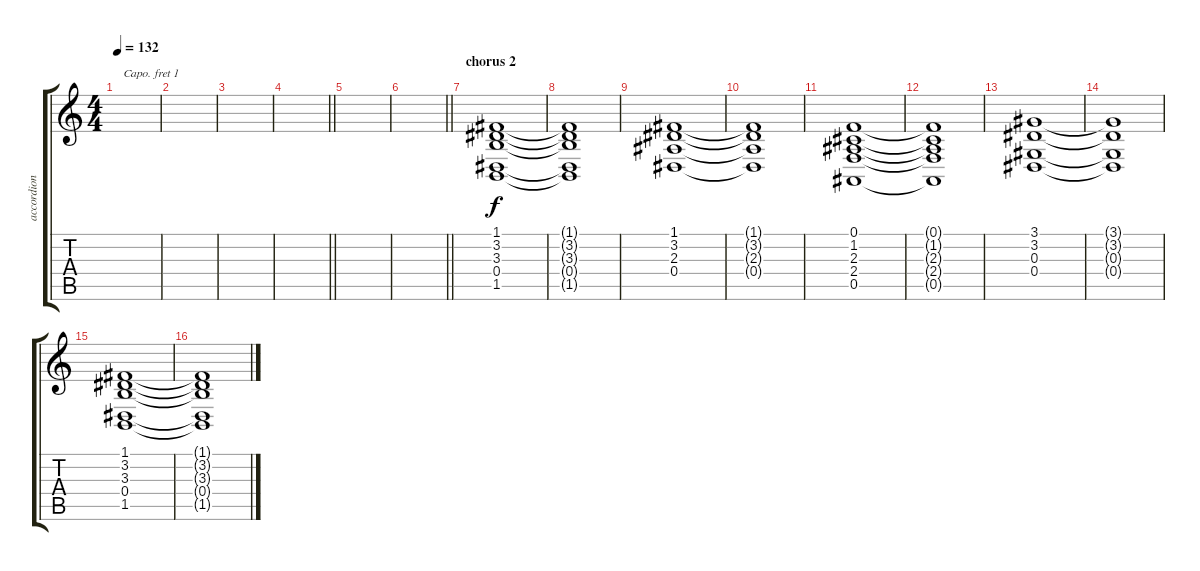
\track ("accordion" "accordion") {instrument accordion}
\staff {score tabs}
\capo 1
\tuning (E4 B3 G3 D3 A2 E2) {hide}
\ts (4 4)
\tempo 132
\clef g2
\ks c
|
|
|
\barLineRight lightlight
|
|
\barLineRight lightlight
|
\section ("" "chorus 2")
(1.1 3.2 3.3 0.4 1.5).1 |
(1.1{t} 3.2{t} 3.3{t} 0.4{t} 1.5{t}).1 |
(1.1 3.2 2.3 0.4).1 |
(1.1{t} 3.2{t} 2.3{t} 0.4{t}).1 |
(0.1 1.2 2.3 2.4 0.5).1 |
(0.1{t} 1.2{t} 2.3{t} 2.4{t} 0.5{t}).1 |
(3.1 3.2 0.3 0.4).1 |
(3.1{t} 3.2{t} 0.3{t} 0.4{t}).1 |
(1.1 3.2 3.3 0.4 1.5).1 |
(1.1{t} 3.2{t} 3.3{t} 0.4{t} 1.5{t}).1
